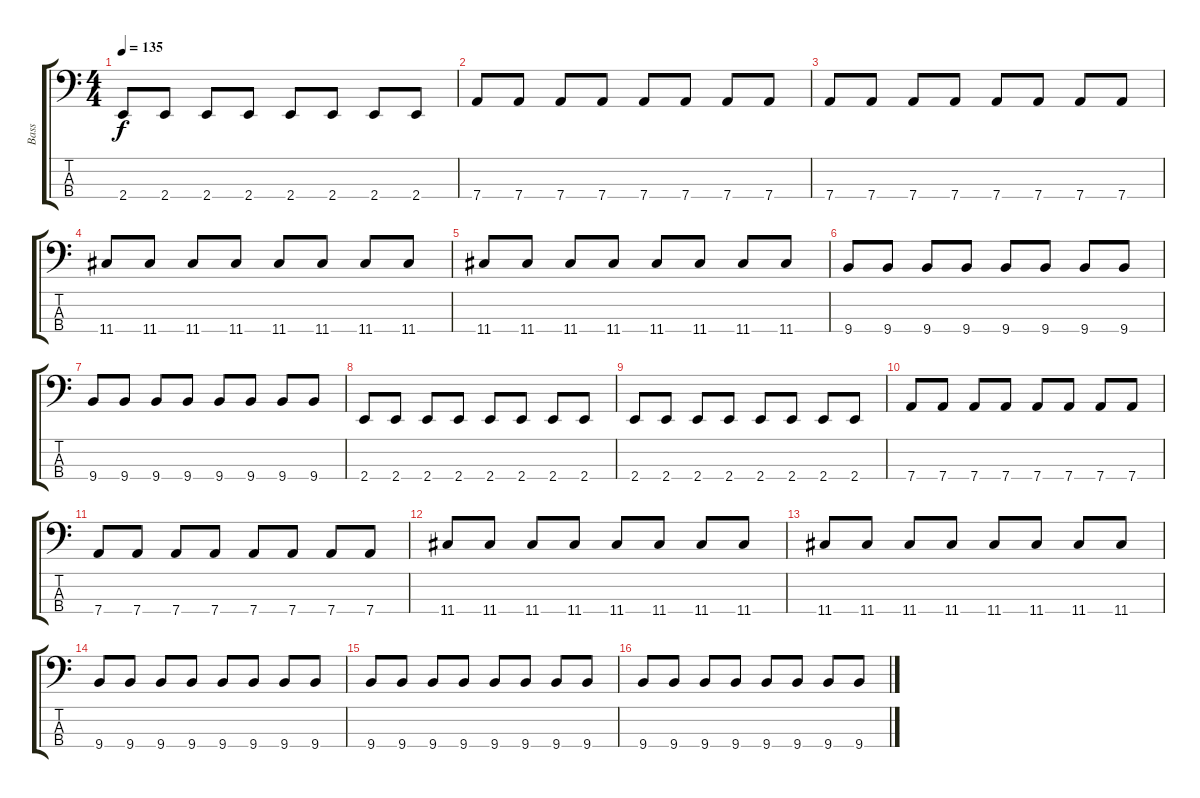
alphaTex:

\track ("Bass" "Bass") {instrument electricbassfinger}
\staff {score tabs}
\tuning (G2 D2 A1 D1) {hide}
\ts (4 4)
\tempo 135
\clef f4
\ks c
2.4.8{dy f} 2.4.8 2.4.8 2.4.8 2.4.8 2.4.8 2.4.8 2.4.8 |
7.4.8 7.4.8 7.4.8 7.4.8 7.4.8 7.4.8 7.4.8 7.4.8 |
7.4.8 7.4.8 7.4.8 7.4.8 7.4.8 7.4.8 7.4.8 7.4.8 |
11.4.8 11.4.8 11.4.8 11.4.8 11.4.8 11.4.8 11.4.8 11.4.8 |
11.4.8 11.4.8 11.4.8 11.4.8 11.4.8 11.4.8 11.4.8 11.4.8 |
9.4.8 9.4.8 9.4.8 9.4.8 9.4.8 9.4.8 9.4.8 9.4.8 |
9.4.8 9.4.8 9.4.8 9.4.8 9.4.8 9.4.8 9.4.8 9.4.8 |
2.4.8 2.4.8 2.4.8 2.4.8 2.4.8 2.4.8 2.4.8 2.4.8 |
2.4.8 2.4.8 2.4.8 2.4.8 2.4.8 2.4.8 2.4.8 2.4.8 |
7.4.8 7.4.8 7.4.8 7.4.8 7.4.8 7.4.8 7.4.8 7.4.8 |
7.4.8 7.4.8 7.4.8 7.4.8 7.4.8 7.4.8 7.4.8 7.4.8 |
11.4.8 11.4.8 11.4.8 11.4.8 11.4.8 11.4.8 11.4.8 11.4.8 |
11.4.8 11.4.8 11.4.8 11.4.8 11.4.8 11.4.8 11.4.8 11.4.8 |
9.4.8 9.4.8 9.4.8 9.4.8 9.4.8 9.4.8 9.4.8 9.4.8 |
9.4.8 9.4.8 9.4.8 9.4.8 9.4.8 9.4.8 9.4.8 9.4.8 |
9.4.8 9.4.8 9.4.8 9.4.8 9.4.8 9.4.8 9.4.8 9.4.8
